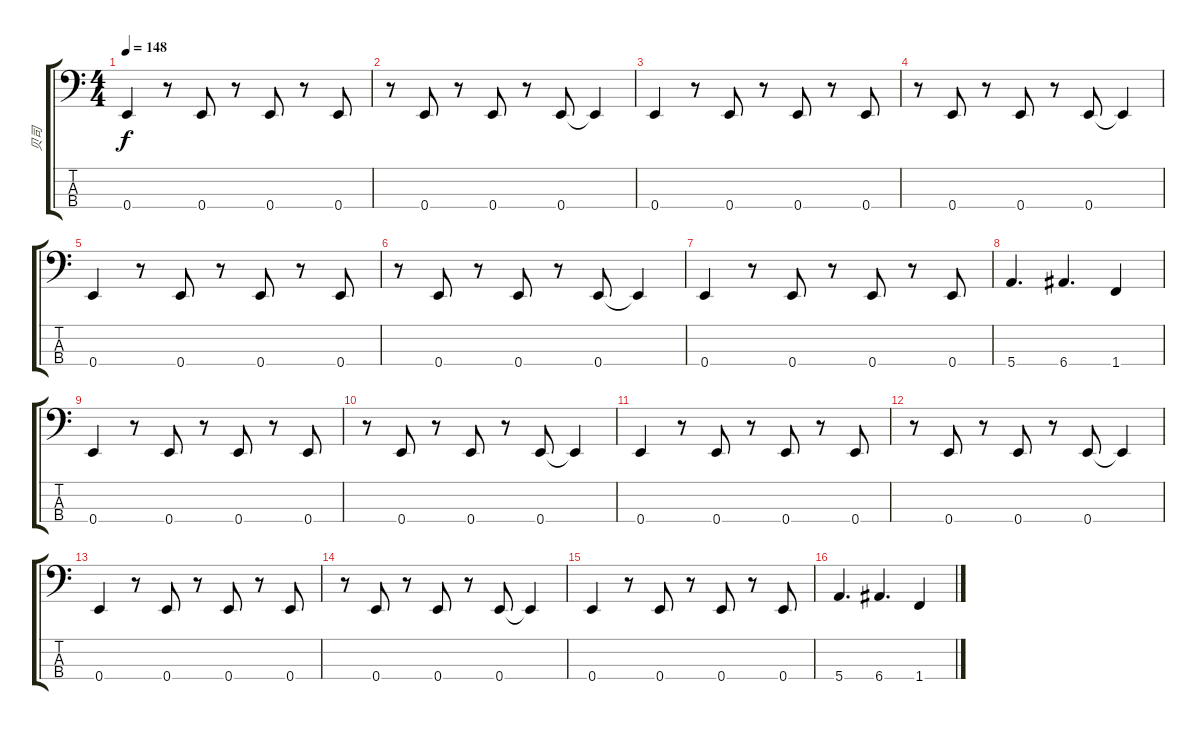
\track ("贝司" "贝司") {instrument electricbassfinger}
\staff {score tabs}
\tuning (G2 D2 A1 E1) {hide}
\ts (4 4)
\tempo 148
\clef f4
\ks c
0.4.4{dy f} r.8 0.4.8 r.8 0.4.8 r.8 0.4.8 |
r.8 0.4.8 r.8 0.4.8 r.8 0.4.8 0.4{t}.4 |
0.4.4 r.8 0.4.8 r.8 0.4.8 r.8 0.4.8 |
r.8 0.4.8 r.8 0.4.8 r.8 0.4.8 0.4{t}.4 |
0.4.4 r.8 0.4.8 r.8 0.4.8 r.8 0.4.8 |
r.8 0.4.8 r.8 0.4.8 r.8 0.4.8 0.4{t}.4 |
0.4.4 r.8 0.4.8 r.8 0.4.8 r.8 0.4.8 |
5.4.4{d} 6.4.4{d} 1.4.4 |
0.4.4 r.8 0.4.8 r.8 0.4.8 r.8 0.4.8 |
r.8 0.4.8 r.8 0.4.8 r.8 0.4.8 0.4{t}.4 |
0.4.4 r.8 0.4.8 r.8 0.4.8 r.8 0.4.8 |
r.8 0.4.8 r.8 0.4.8 r.8 0.4.8 0.4{t}.4 |
0.4.4 r.8 0.4.8 r.8 0.4.8 r.8 0.4.8 |
r.8 0.4.8 r.8 0.4.8 r.8 0.4.8 0.4{t}.4 |
0.4.4 r.8 0.4.8 r.8 0.4.8 r.8 0.4.8 |
5.4.4{d} 6.4.4{d} 1.4.4
